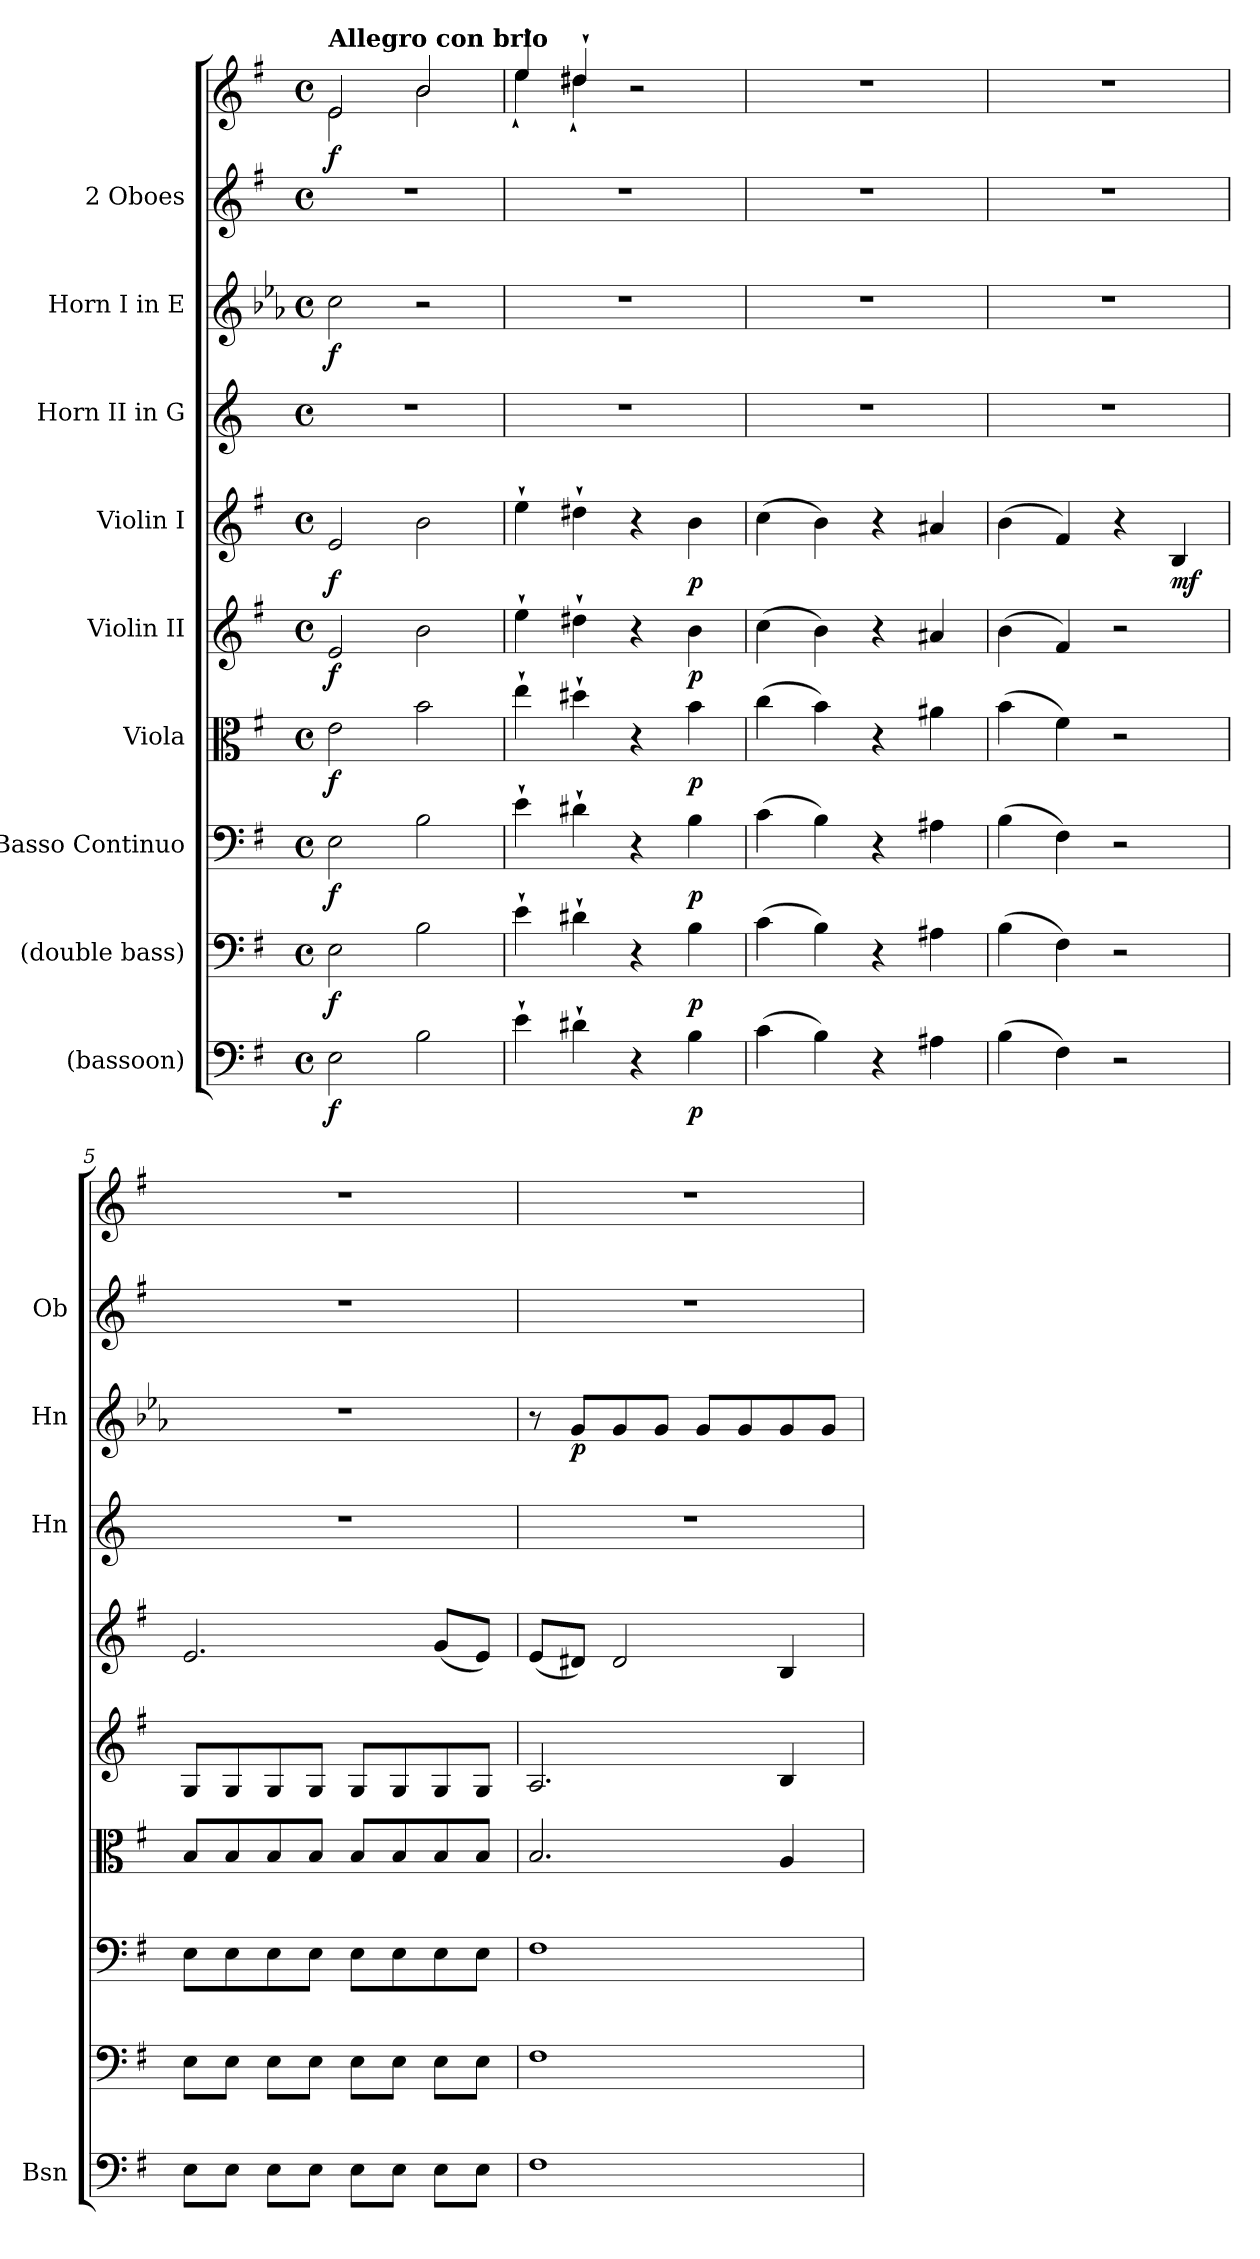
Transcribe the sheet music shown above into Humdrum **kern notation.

**kern	**dynam	**kern	**dynam	**kern	**dynam	**kern	**dynam	**kern	**dynam	**kern	**dynam	**kern	**kern	**dynam	**kern	**kern	**dynam
*part9	*part9	*part8	*part8	*part7	*part7	*part6	*part6	*part5	*part5	*part4	*part4	*part3	*part2	*part2	*part1	*part1	*part1
*staff10	*staff10	*staff9	*staff9	*staff8	*staff8	*staff7	*staff7	*staff6	*staff6	*staff5	*staff5	*staff4	*staff3	*staff3	*staff2	*staff1	*staff1/2
*I"(bassoon)	*	*I"(double bass)	*	*I"Basso Continuo	*	*I"Viola	*	*I"Violin II	*	*I"Violin I	*	*I"Horn II in G	*I"Horn I in E	*	*I"2 Oboes	*	*
*I'Bsn	*	*	*	*	*	*	*	*	*	*	*	*I'Hn	*I'Hn	*	*I'Ob	*	*
*clefF4	*	*clefF4	*	*clefF4	*	*clefC3	*	*clefG2	*	*clefG2	*	*clefG2	*clefG2	*	*clefG2	*clefG2	*
*	*	*ITrd7c12	*	*	*	*	*	*	*	*	*	*ITrd3c5	*ITrd5c8	*	*	*	*
*k[f#]	*	*k[f#]	*	*k[f#]	*	*k[f#]	*	*k[f#]	*	*k[f#]	*	*k[f#]	*k[f#]	*	*k[f#]	*k[f#]	*
*M4/4	*	*M4/4	*	*M4/4	*	*M4/4	*	*M4/4	*	*M4/4	*	*M4/4	*M4/4	*	*M4/4	*M4/4	*
*met(c)	*	*met(c)	*	*met(c)	*	*met(c)	*	*met(c)	*	*met(c)	*	*met(c)	*met(c)	*	*met(c)	*met(c)	*
=1	=1	=1	=1	=1	=1	=1	=1	=1	=1	=1	=1	=1	=1	=1	=1	=1	=1
*	*	*	*	*	*	*	*	*	*	*	*	*	*	*	*	*^	*
!	!	!	!	!	!	!	!	!	!	!	!	!	!	!	!	!LO:TX:a:B:t=Allegro con brio	!	!
!	!LO:DY:b	!	!LO:DY:b	!	!LO:DY:b	!	!LO:DY:b	!	!LO:DY:b	!	!LO:DY:b	!	!	!LO:DY:b	!	!	!	!LO:DY:b
2E\	f	2EE\	f	2E\	f	2e\	f	2e/	f	2e/	f	1r	2e\	f	1r	2e/	2e\	f
2B\	.	2BB\	.	2B\	.	2b\	.	2b\	.	2b\	.	.	2r	.	.	2b/	2b\	.
=2	=2	=2	=2	=2	=2	=2	=2	=2	=2	=2	=2	=2	=2	=2	=2	=2	=2	=2
4e`\	.	4E`\	.	4e`\	.	4ee`\	.	4ee`\	.	4ee`\	.	1r	1r	.	1r	4ee`/	4ee`\	.
4d#X`\	.	4D#X`\	.	4d#X`\	.	4dd#X`\	.	4dd#X`\	.	4dd#X`\	.	.	.	.	.	4dd#X`/	4dd#`\	.
4r	.	4r	.	4r	.	4r	.	4r	.	4r	.	.	.	.	.	2r	2ryy	.
!	!LO:DY:b	!	!LO:DY:b	!	!LO:DY:b	!	!LO:DY:b	!	!LO:DY:b	!	!LO:DY:b	!	!	!	!	!	!	!
4B\	p	4BB\	p	4B\	p	4b\	p	4b\	p	4b\	p	.	.	.	.	.	.	.
*	*	*	*	*	*	*	*	*	*	*	*	*	*	*	*	*v	*v	*
=3	=3	=3	=3	=3	=3	=3	=3	=3	=3	=3	=3	=3	=3	=3	=3	=3	=3
(>4c\	.	(>4C\	.	(>4c\	.	(>4cc\	.	(>4cc\	.	(>4cc\	.	1r	1r	.	1r	1r	.
4B\)	.	4BB\)	.	4B\)	.	4b\)	.	4b\)	.	4b\)	.	.	.	.	.	.	.
4r	.	4r	.	4r	.	4r	.	4r	.	4r	.	.	.	.	.	.	.
4A#X\	.	4AA#X\	.	4A#X\	.	4a#X\	.	4a#X/	.	4a#X/	.	.	.	.	.	.	.
=4	=4	=4	=4	=4	=4	=4	=4	=4	=4	=4	=4	=4	=4	=4	=4	=4	=4
(>4B\	.	(>4BB\	.	(>4B\	.	(>4b\	.	(>4b\	.	(>4b\	.	1r	1r	.	1r	1r	.
4F#\)	.	4FF#\)	.	4F#\)	.	4f#\)	.	4f#/)	.	4f#/)	.	.	.	.	.	.	.
2r	.	2r	.	2r	.	2r	.	2r	.	4r	.	.	.	.	.	.	.
!	!	!	!	!	!	!	!	!	!	!	!LO:DY:b	!	!	!	!	!	!
.	.	.	.	.	.	.	.	.	.	4B/	mf	.	.	.	.	.	.
=5	=5	=5	=5	=5	=5	=5	=5	=5	=5	=5	=5	=5	=5	=5	=5	=5	=5
8E\L	.	8EE\L	.	8E\L	.	8B/L	.	8G/L	.	2.e/	.	1r	1r	.	1r	1r	.
8E\J	.	8EE\J	.	8E\	.	8B/	.	8G/	.	.	.	.	.	.	.	.	.
8E\L	.	8EE\L	.	8E\	.	8B/	.	8G/	.	.	.	.	.	.	.	.	.
8E\J	.	8EE\J	.	8E\J	.	8B/J	.	8G/J	.	.	.	.	.	.	.	.	.
8E\L	.	8EE\L	.	8E\L	.	8B/L	.	8G/L	.	.	.	.	.	.	.	.	.
8E\J	.	8EE\J	.	8E\	.	8B/	.	8G/	.	.	.	.	.	.	.	.	.
8E\L	.	8EE\L	.	8E\	.	8B/	.	8G/	.	(<8g/L	.	.	.	.	.	.	.
8E\J	.	8EE\J	.	8E\J	.	8B/J	.	8G/J	.	8e/J)	.	.	.	.	.	.	.
=6	=6	=6	=6	=6	=6	=6	=6	=6	=6	=6	=6	=6	=6	=6	=6	=6	=6
1F#	.	1FF#	.	1F#	.	2.B/	.	2.A/	.	(<8e/L	.	1r	8r	.	1r	1r	.
!	!	!	!	!	!	!	!	!	!	!	!	!	!	!LO:DY:b	!	!	!
.	.	.	.	.	.	.	.	.	.	8d#X/J)	.	.	8B/L	p	.	.	.
.	.	.	.	.	.	.	.	.	.	2d#/	.	.	8B/	.	.	.	.
.	.	.	.	.	.	.	.	.	.	.	.	.	8B/J	.	.	.	.
.	.	.	.	.	.	.	.	.	.	.	.	.	8B/L	.	.	.	.
.	.	.	.	.	.	.	.	.	.	.	.	.	8B/	.	.	.	.
.	.	.	.	.	.	4A/	.	4B/	.	4B/	.	.	8B/	.	.	.	.
.	.	.	.	.	.	.	.	.	.	.	.	.	8B/J	.	.	.	.
=	=	=	=	=	=	=	=	=	=	=	=	=	=	=	=	=	=
*-	*-	*-	*-	*-	*-	*-	*-	*-	*-	*-	*-	*-	*-	*-	*-	*-	*-
